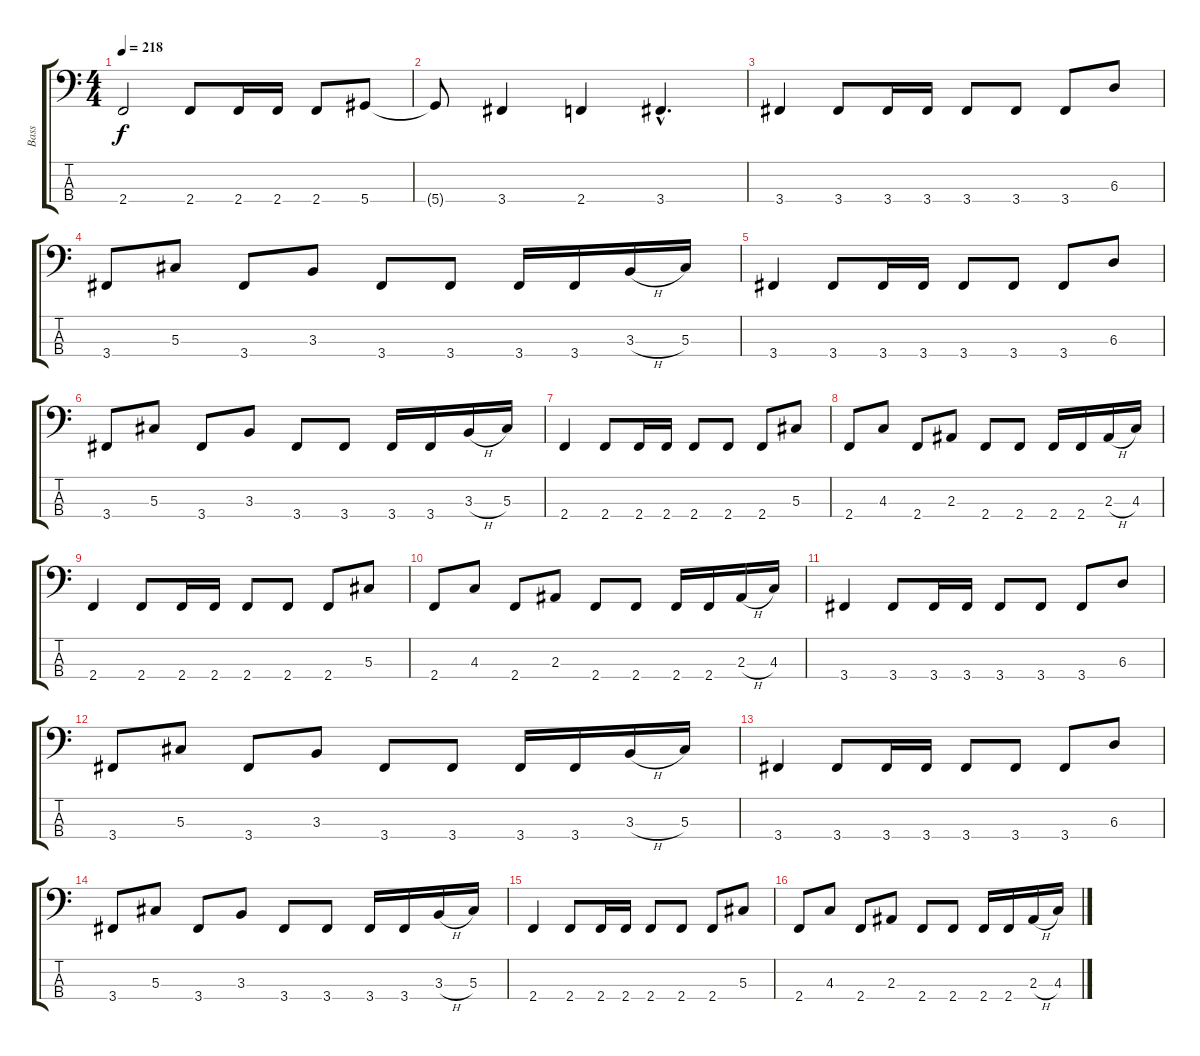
\track ("Bass" "Bass") {instrument electricbasspick}
\staff {score tabs}
\tuning (Gb2 Db2 Ab1 Eb1) {hide}
\ts (4 4)
\tempo 218
\clef f4
\ks c
2.4.2{dy f} 2.4.8 2.4.16 2.4.16 2.4.8 5.4.8 |
5.4{t}.8 3.4.4 2.4.4 3.4{hac}.4{d} |
3.4.4 3.4.8 3.4.16 3.4.16 3.4.8 3.4.8 3.4.8 6.3.8 |
3.4.8 5.3.8 3.4.8 3.3.8 3.4.8 3.4.8 3.4.16 3.4.16 3.3{h}.16 5.3.16 |
3.4.4 3.4.8 3.4.16 3.4.16 3.4.8 3.4.8 3.4.8 6.3.8 |
3.4.8 5.3.8 3.4.8 3.3.8 3.4.8 3.4.8 3.4.16 3.4.16 3.3{h}.16 5.3.16 |
2.4.4 2.4.8 2.4.16 2.4.16 2.4.8 2.4.8 2.4.8 5.3.8 |
2.4.8 4.3.8 2.4.8 2.3.8 2.4.8 2.4.8 2.4.16 2.4.16 2.3{h}.16 4.3.16 |
2.4.4 2.4.8 2.4.16 2.4.16 2.4.8 2.4.8 2.4.8 5.3.8 |
2.4.8 4.3.8 2.4.8 2.3.8 2.4.8 2.4.8 2.4.16 2.4.16 2.3{h}.16 4.3.16 |
3.4.4 3.4.8 3.4.16 3.4.16 3.4.8 3.4.8 3.4.8 6.3.8 |
3.4.8 5.3.8 3.4.8 3.3.8 3.4.8 3.4.8 3.4.16 3.4.16 3.3{h}.16 5.3.16 |
3.4.4 3.4.8 3.4.16 3.4.16 3.4.8 3.4.8 3.4.8 6.3.8 |
3.4.8 5.3.8 3.4.8 3.3.8 3.4.8 3.4.8 3.4.16 3.4.16 3.3{h}.16 5.3.16 |
2.4.4 2.4.8 2.4.16 2.4.16 2.4.8 2.4.8 2.4.8 5.3.8 |
2.4.8 4.3.8 2.4.8 2.3.8 2.4.8 2.4.8 2.4.16 2.4.16 2.3{h}.16 4.3.16
